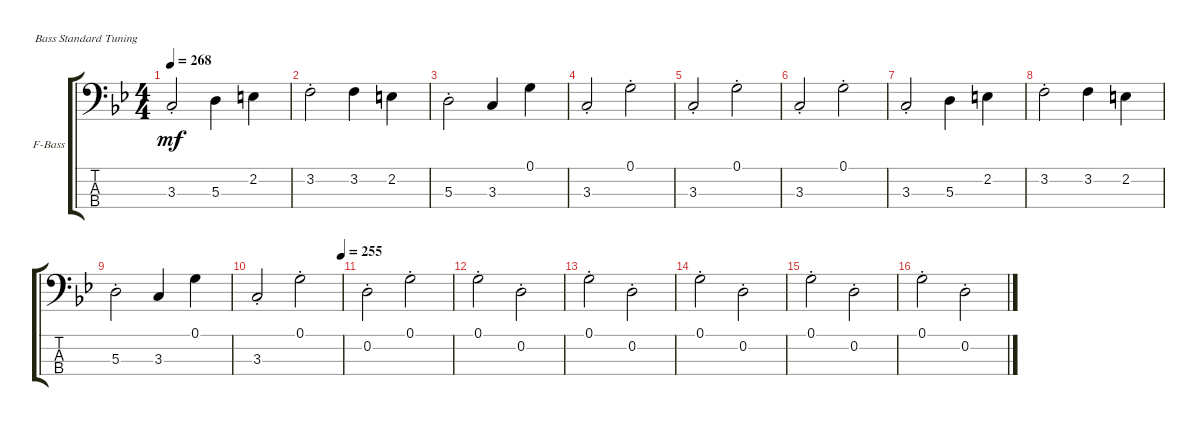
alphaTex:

\defaultSystemsLayout 4
\bracketExtendMode groupsimilarinstruments
\firstSystemTrackNameOrientation horizontal
\otherSystemsTrackNameOrientation horizontal
\track ("Fretless Bass" "F-Bass") {instrument fretlessbass}
\staff {score tabs}
\tuning (G2 D2 A1 E1)
\ts (4 4)
\tempo 268
\clef f4
\ks gminor
3.3{st}.2{dy mf} 5.3.4 2.2.4 |
3.2{st}.2 3.2.4 2.2.4 |
5.3{st}.2 3.3.4 0.1.4 |
3.3{st}.2 0.1{st}.2 |
3.3{st}.2 0.1{st}.2 |
3.3{st}.2 0.1{st}.2 |
3.3{st}.2 5.3.4 2.2.4 |
3.2{st}.2 3.2.4 2.2.4 |
5.3{st}.2 3.3.4 0.1.4 |
\tempo (255 1)
3.3{st}.2 0.1{st}.2 |
0.2{st}.2 0.1{st}.2 |
0.1{st}.2 0.2{st}.2 |
0.1{st}.2 0.2{st}.2 |
0.1{st}.2 0.2{st}.2 |
0.1{st}.2 0.2{st}.2 |
0.1{st}.2 0.2{st}.2
